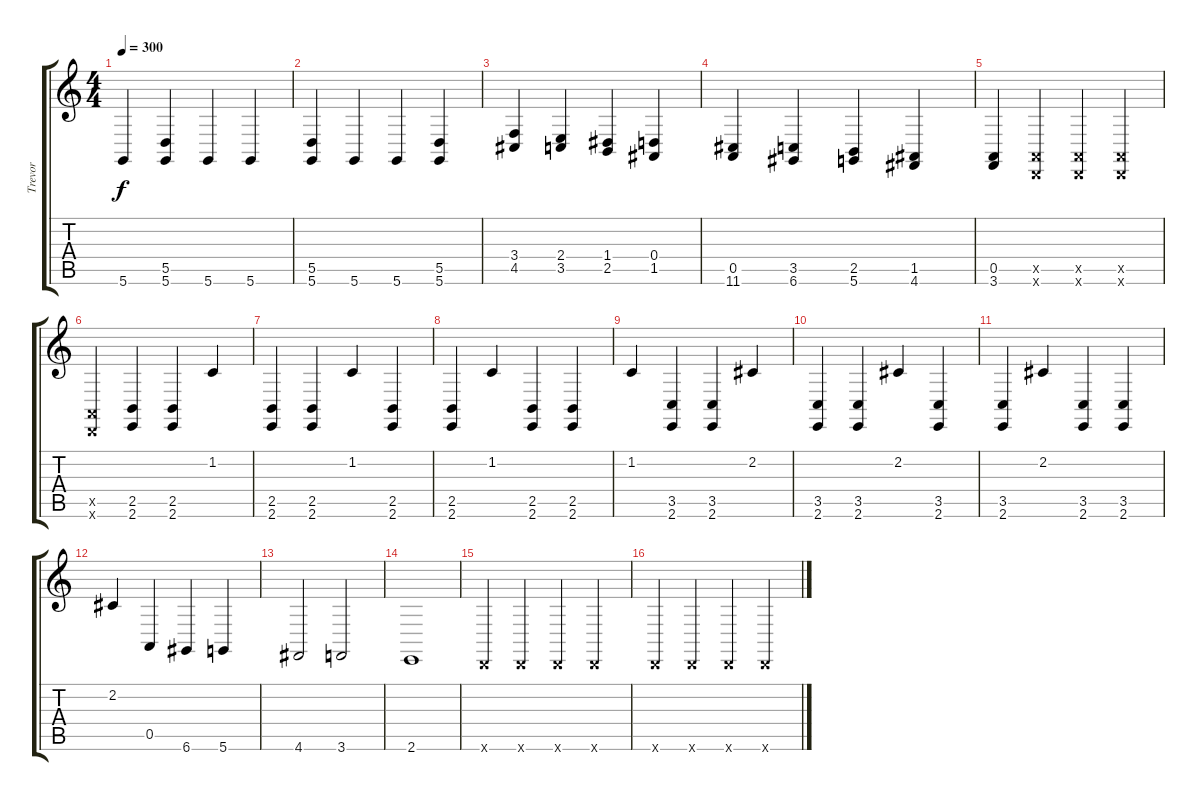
\track ("Trevor" "Trevor") {instrument acousticgrandpiano}
\staff {score tabs}
\tuning (E4 B3 G3 D3 A2 D2) {hide}
\ts (4 4)
\tempo 300
\clef g2
\ks c
5.6.4{dy f} (5.5 5.6).4 5.6.4 5.6.4 |
(5.5 5.6).4 5.6.4 5.6.4 (5.5 5.6).4 |
(3.4 4.5).4 (2.4 3.5).4 (1.4 2.5).4 (0.4 1.5).4 |
(0.5 11.6).4 (3.5 6.6).4 (2.5 5.6).4 (1.5 4.6).4 |
(0.5 3.6).4 (0.5{x} 0.6{x}).4 (0.5{x} 0.6{x}).4 (0.5{x} 0.6{x}).4 |
(0.5{x} 0.6{x}).4 (2.5 2.6).4 (2.5 2.6).4 1.2.4 |
(2.5 2.6).4 (2.5 2.6).4 1.2.4 (2.5 2.6).4 |
(2.5 2.6).4 1.2.4 (2.5 2.6).4 (2.5 2.6).4 |
1.2.4 (3.5 2.6).4 (3.5 2.6).4 2.2.4 |
(3.5 2.6).4 (3.5 2.6).4 2.2.4 (3.5 2.6).4 |
(3.5 2.6).4 2.2.4 (3.5 2.6).4 (3.5 2.6).4 |
2.2.4 0.5.4 6.6.4 5.6.4 |
4.6.2 3.6.2 |
2.6.1 |
0.6{x}.4 0.6{x}.4 0.6{x}.4 0.6{x}.4 |
0.6{x}.4 0.6{x}.4 0.6{x}.4 0.6{x}.4
